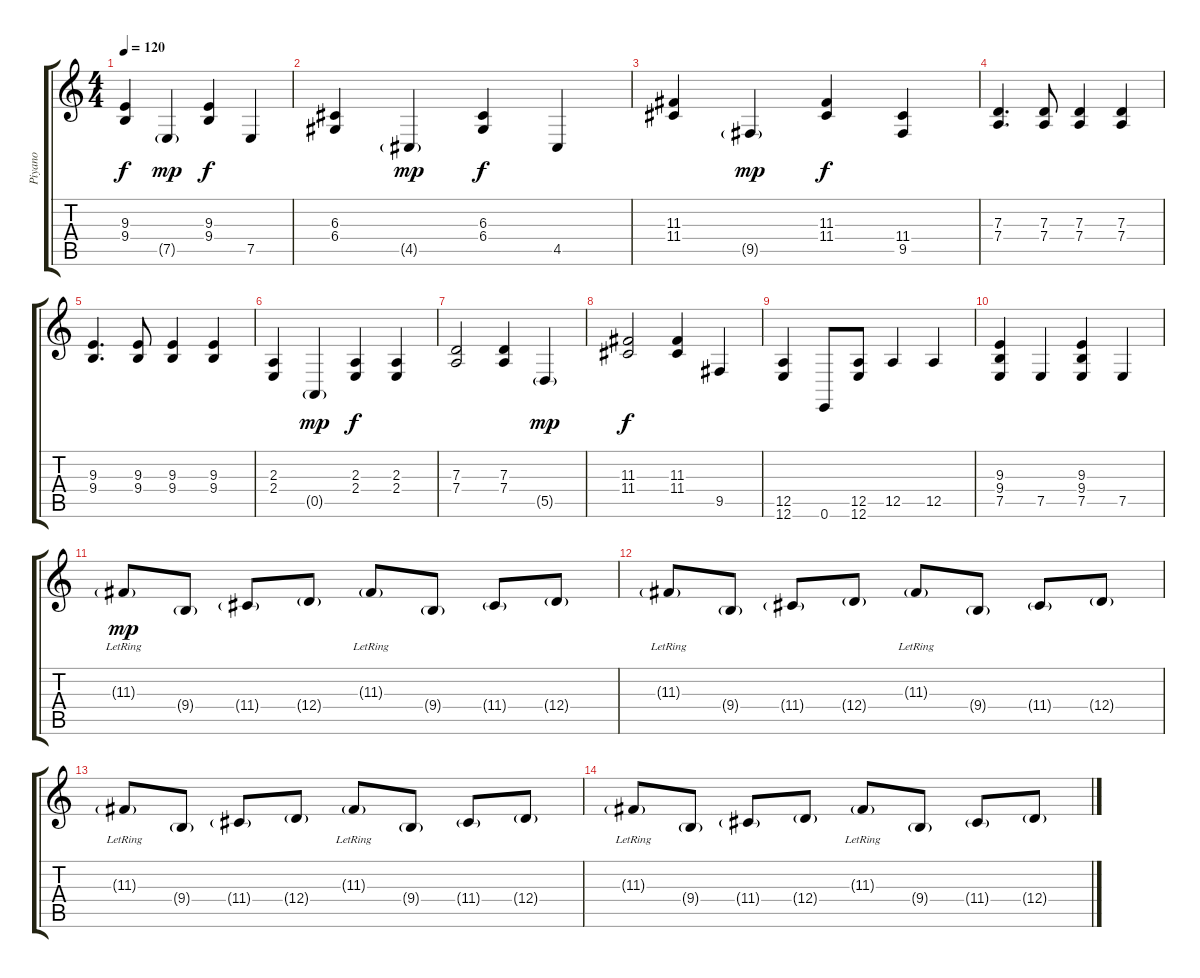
\track ("Piyano" "Piyano") {instrument acousticgrandpiano}
\staff {score tabs}
\tuning (E4 B3 G3 D3 A2 E2) {hide}
\ts (4 4)
\tempo 120
\clef g2
\ks c
(9.3 9.4).4{dy f} 7.5{g}.4{dy mp} (9.3 9.4).4{dy f} 7.5.4 |
(6.3 6.4).4 4.5{g}.4{dy mp} (6.3 6.4).4{dy f} 4.5.4 |
(11.3 11.4).4 9.5{g}.4{dy mp} (11.3 11.4).4{dy f} (11.4 9.5).4 |
(7.3 7.4).4{d} (7.3 7.4).8 (7.3 7.4).4 (7.3 7.4).4 |
(9.3 9.4).4{d} (9.3 9.4).8 (9.3 9.4).4 (9.3 9.4).4 |
(2.3 2.4).4 0.5{g}.4{dy mp} (2.3 2.4).4{dy f} (2.3 2.4).4 |
(7.3 7.4).2 (7.3 7.4).4 5.5{g}.4{dy mp} |
(11.3 11.4).2{dy f} (11.3 11.4).4 9.5.4 |
(12.5 12.6).4 0.6.8 (12.5 12.6).8 12.5.4 12.5.4 |
(9.3 9.4 7.5).4 7.5.4 (9.3 9.4 7.5).4 7.5.4 |
11.3{g lr}.8{dy mp} 9.4{g}.8 11.4{g}.8 12.4{g}.8 11.3{g lr}.8 9.4{g}.8 11.4{g}.8 12.4{g}.8 |
11.3{g lr}.8 9.4{g}.8 11.4{g}.8 12.4{g}.8 11.3{g lr}.8 9.4{g}.8 11.4{g}.8 12.4{g}.8 |
11.3{g lr}.8 9.4{g}.8 11.4{g}.8 12.4{g}.8 11.3{g lr}.8 9.4{g}.8 11.4{g}.8 12.4{g}.8 |
11.3{g lr}.8 9.4{g}.8 11.4{g}.8 12.4{g}.8 11.3{g lr}.8 9.4{g}.8 11.4{g}.8 12.4{g}.8
